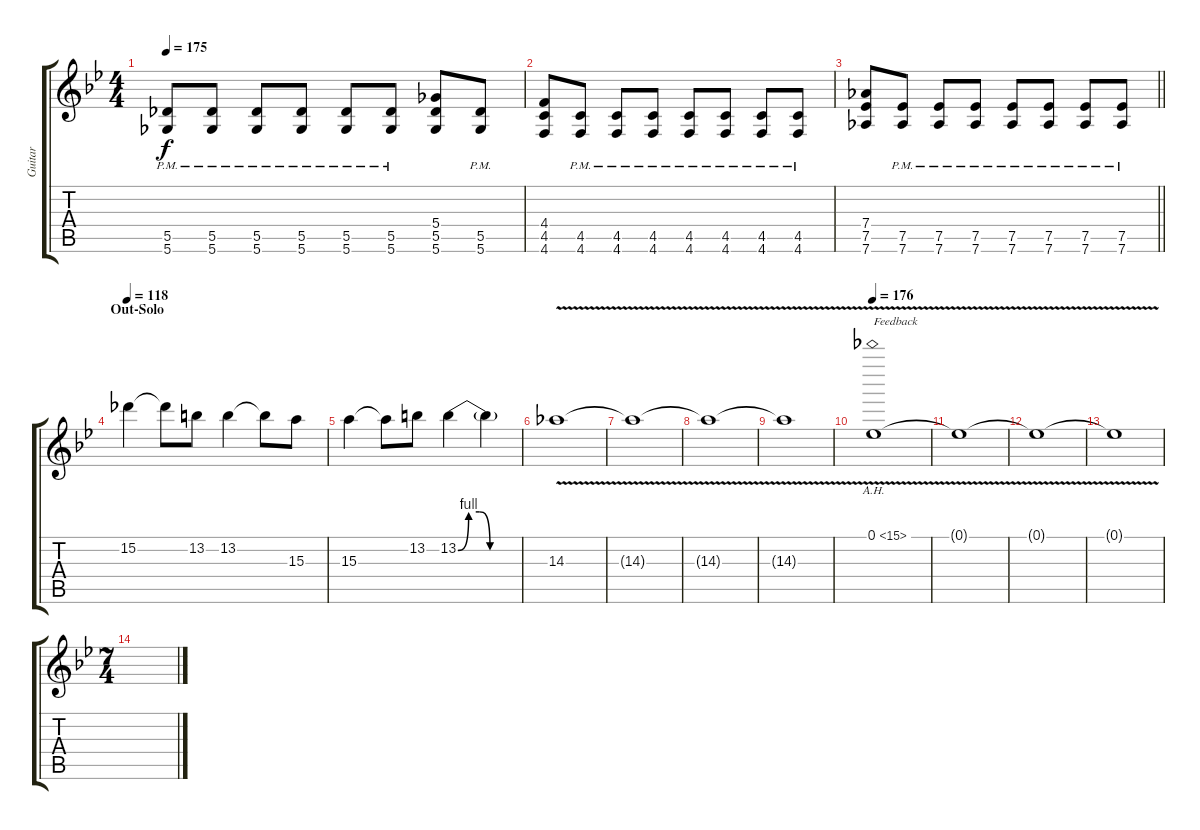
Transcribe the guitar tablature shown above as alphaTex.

\track ("Guitar" "Guitar") {instrument distortionguitar}
\staff {score tabs}
\tuning (Eb4 Bb3 Gb3 Db3 Ab2 Db2) {hide}
\ts (4 4)
\tempo 175
\clef g2
\ks bb
(5.5{pm} 5.6{pm}).8{dy f} (5.5{pm} 5.6{pm}).8 (5.5{pm} 5.6{pm}).8 (5.5{pm} 5.6{pm}).8 (5.5{pm} 5.6{pm}).8 (5.5{pm} 5.6{pm}).8 (5.4 5.5 5.6).8 (5.5{pm} 5.6{pm}).8 |
(4.4 4.5 4.6).8 (4.5{pm} 4.6{pm}).8 (4.5{pm} 4.6{pm}).8 (4.5{pm} 4.6{pm}).8 (4.5{pm} 4.6{pm}).8 (4.5{pm} 4.6{pm}).8 (4.5{pm} 4.6{pm}).8 (4.5{pm} 4.6{pm}).8 |
\barLineRight lightlight
(7.4 7.5 7.6).8 (7.5{pm} 7.6{pm}).8 (7.5{pm} 7.6{pm}).8 (7.5{pm} 7.6{pm}).8 (7.5{pm} 7.6{pm}).8 (7.5{pm} 7.6{pm}).8 (7.5{pm} 7.6{pm}).8 (7.5{pm} 7.6{pm}).8 |
\section ("" "Out-Solo")
\tempo 118
15.2.4 15.2{t}.8 13.2.8 13.2.4 13.2{t}.8 15.3.8 |
15.3.4 15.3{t}.8 13.2.8 13.2{be (custom 0 0 10 4 20 4 30 0 60 0)}.4 13.2{t}.4 |
14.3{v}.1{volume 0} |
14.3{v t}.1 |
14.3{v t}.1 |
14.3{v t}.1 |
\tempo 176
0.1{ah 15 v}.1{txt "Feedback" volume 12} |
0.1{t}.1 |
0.1{v t}.1 |
0.1{t}.1 |
\ts (7 4)
